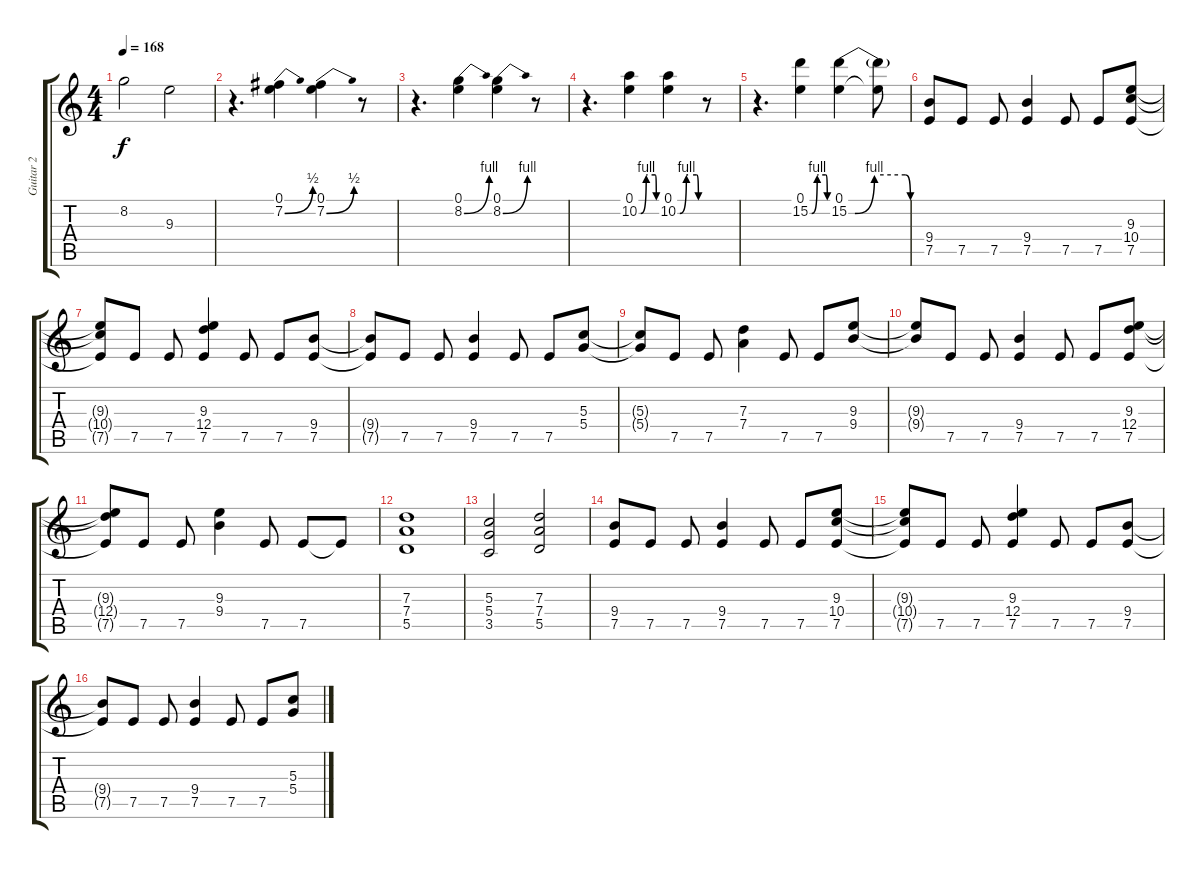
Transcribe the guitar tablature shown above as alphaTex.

\track ("Guitar 2" "Guitar 2") {instrument distortionguitar}
\staff {score tabs}
\tuning (E4 B3 G3 D3 A2 E2) {hide}
\ts (4 4)
\tempo 168
\clef g2
\ks c
8.2.2{dy f} 9.3.2 |
r.4{d} (0.1 7.2{be (bend 0 0 60 2)}).4{volume 11} (0.1 7.2{be (bend 0 0 60 2)}).4 r.8 |
r.4{d} (0.1 8.2{be (bend 0 0 60 4)}).4 (0.1 8.2{be (bend 0 0 60 4)}).4 r.8 |
r.4{d} (0.1 10.2{be (custom 0 0 6 0 25 4 30 4 56 4 60 0)}).4 (0.1 10.2{be (custom 0 0 6 0 25 4 30 4 55 4 60 0)}).4 r.8 |
r.4{d} (0.1 15.2{be (custom 0 0 6 0 25 4 30 4 55 4 60 0)}).4 (0.1 15.2{be (custom 0 0 6 0 25 4 55 4 60 0)}).4 (0.1{t} 15.2{t}).8 |
(9.4 7.5).8{volume 13} 7.5.8 7.5.8 (9.4 7.5).4 7.5.8 7.5.8 (9.3 10.4 7.5).8 |
(9.3{t} 10.4{t} 7.5{t}).8 7.5.8 7.5.8 (9.3 12.4 7.5).4 7.5.8 7.5.8 (9.4 7.5).8 |
(9.4{t} 7.5{t}).8 7.5.8 7.5.8 (9.4 7.5).4 7.5.8 7.5.8 (5.3 5.4).8 |
(5.3{t} 5.4{t}).8 7.5.8 7.5.8 (7.3 7.4).4 7.5.8 7.5.8 (9.3 9.4).8 |
(9.3{t} 9.4{t}).8 7.5.8 7.5.8 (9.4 7.5).4 7.5.8 7.5.8 (9.3 12.4 7.5).8 |
(9.3{t} 12.4{t} 7.5{t}).8 7.5.8 7.5.8 (9.3 9.4).4 7.5.8 7.5.8 7.5{t}.8 |
(7.3 7.4 5.5).1 |
(5.3 5.4 3.5).2 (7.3 7.4 5.5).2 |
(9.4 7.5).8 7.5.8 7.5.8 (9.4 7.5).4 7.5.8 7.5.8 (9.3 10.4 7.5).8 |
(9.3{t} 10.4{t} 7.5{t}).8 7.5.8 7.5.8 (9.3 12.4 7.5).4 7.5.8 7.5.8 (9.4 7.5).8 |
(9.4{t} 7.5{t}).8 7.5.8 7.5.8 (9.4 7.5).4 7.5.8 7.5.8 (5.3 5.4).8
